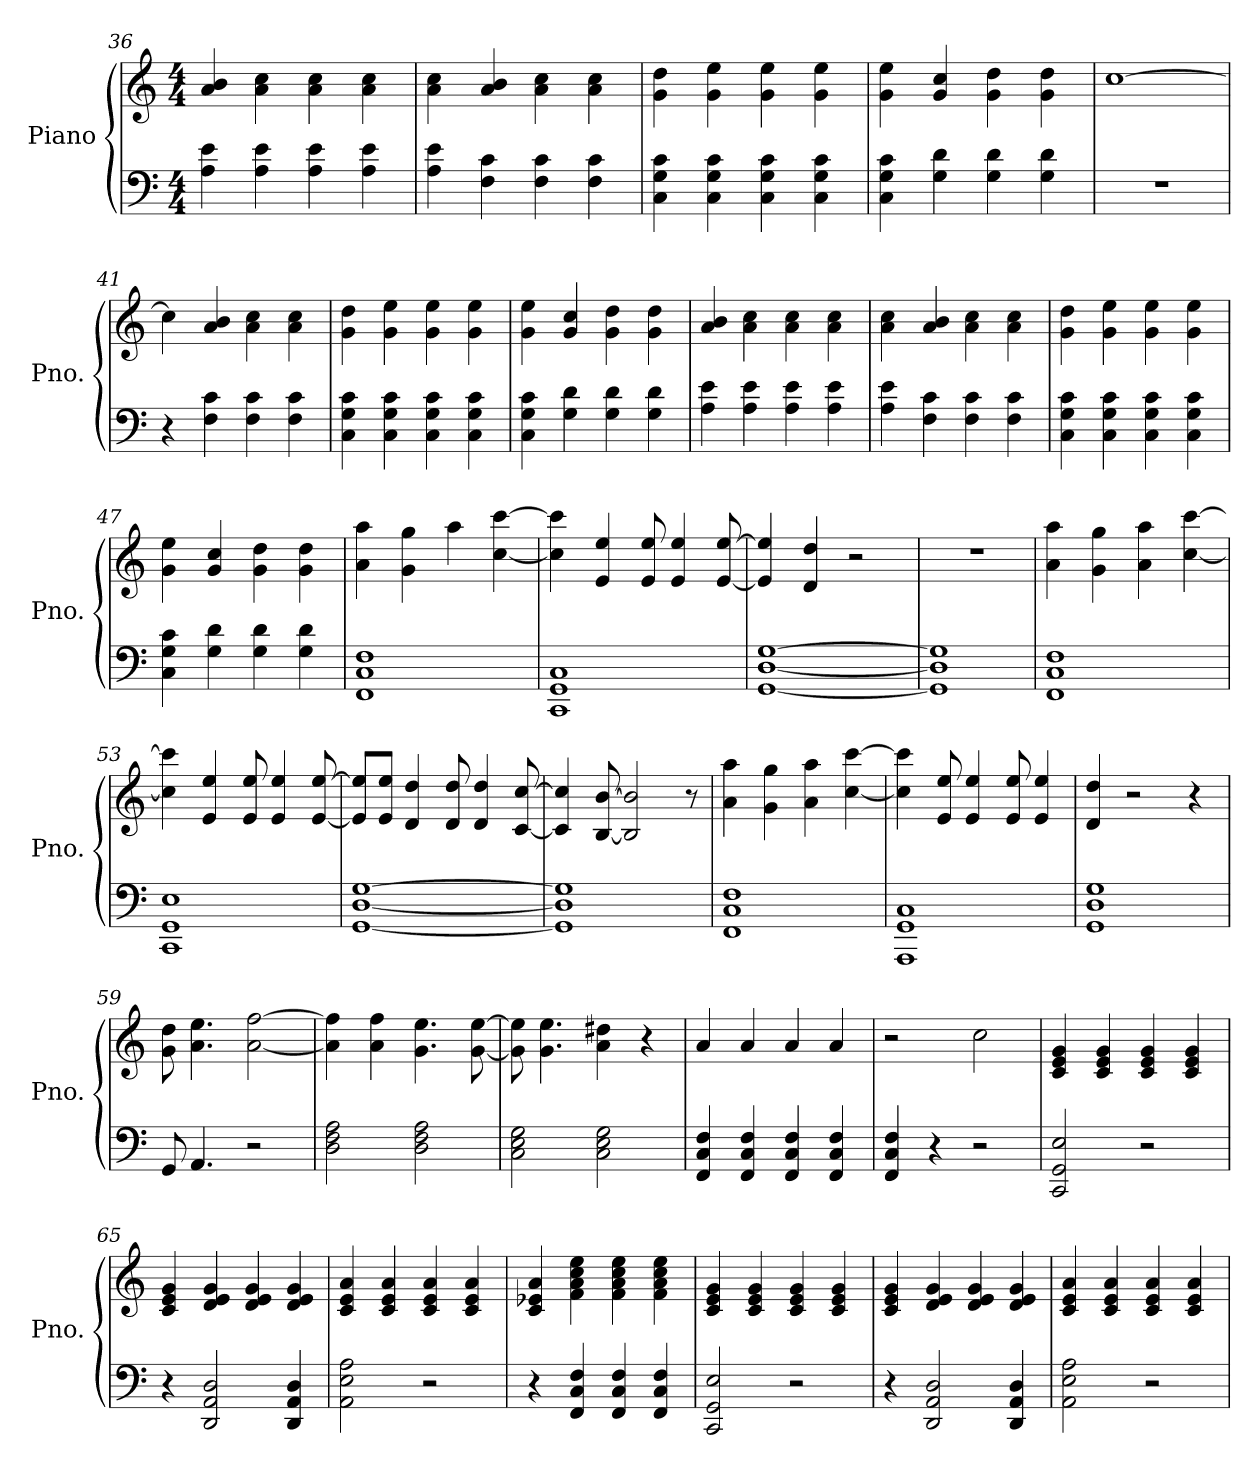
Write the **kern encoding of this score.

**kern	**kern
*part1	*part1
*staff2	*staff1
*I"Piano	*
*I'Pno.	*
*clefF4	*clefG2
*k[]	*k[]
*M4/4	*M4/4
=36	=36
4A\ 4e\	4a/ 4b/
4A\ 4e\	4a\ 4cc\
4A\ 4e\	4a\ 4cc\
4A\ 4e\	4a\ 4cc\
!!LO:PB:g=z
=37	=37
4A\ 4e\	4a\ 4cc\
4F\ 4c\	4a/ 4b/
4F\ 4c\	4a\ 4cc\
4F\ 4c\	4a\ 4cc\
=38	=38
4C\ 4G\ 4c\	4g\ 4dd\
4C\ 4G\ 4c\	4g\ 4ee\
4C\ 4G\ 4c\	4g\ 4ee\
4C\ 4G\ 4c\	4g\ 4ee\
=39	=39
4C\ 4G\ 4c\	4g\ 4ee\
4G\ 4d\	4g/ 4cc/
4G\ 4d\	4g\ 4dd\
4G\ 4d\	4g\ 4dd\
=40	=40
1r	[1cc
=41	=41
4r	4cc\]
4F\ 4c\	4a/ 4b/
4F\ 4c\	4a\ 4cc\
4F\ 4c\	4a\ 4cc\
=42	=42
4C\ 4G\ 4c\	4g\ 4dd\
4C\ 4G\ 4c\	4g\ 4ee\
4C\ 4G\ 4c\	4g\ 4ee\
4C\ 4G\ 4c\	4g\ 4ee\
=43	=43
4C\ 4G\ 4c\	4g\ 4ee\
4G\ 4d\	4g/ 4cc/
4G\ 4d\	4g\ 4dd\
4G\ 4d\	4g\ 4dd\
=44	=44
4A\ 4e\	4a/ 4b/
4A\ 4e\	4a\ 4cc\
4A\ 4e\	4a\ 4cc\
4A\ 4e\	4a\ 4cc\
!!LO:LB:g=z
=45	=45
4A\ 4e\	4a\ 4cc\
4F\ 4c\	4a/ 4b/
4F\ 4c\	4a\ 4cc\
4F\ 4c\	4a\ 4cc\
=46	=46
4C\ 4G\ 4c\	4g\ 4dd\
4C\ 4G\ 4c\	4g\ 4ee\
4C\ 4G\ 4c\	4g\ 4ee\
4C\ 4G\ 4c\	4g\ 4ee\
=47	=47
4C\ 4G\ 4c\	4g\ 4ee\
4G\ 4d\	4g/ 4cc/
4G\ 4d\	4g\ 4dd\
4G\ 4d\	4g\ 4dd\
=48	=48
1FF 1C 1F	4a\ 4aa\
.	4g\ 4gg\
.	4aa\
.	[4cc\ [4ccc\
=49	=49
1CC 1GG 1C	4cc\] 4ccc\]
.	4e/ 4ee/
.	8e/ 8ee/
.	4e/ 4ee/
.	[8e/ [8ee/
=50	=50
[1GG [1D [1G	4e/] 4ee/]
.	4d/ 4dd/
.	2r
=51	=51
1GG] 1D] 1G]	1r
=52	=52
1FF 1C 1F	4a\ 4aa\
.	4g\ 4gg\
.	4a\ 4aa\
.	[4cc\ [4ccc\
!!LO:LB:g=z
=53	=53
1CC 1GG 1E	4cc\] 4ccc\]
.	4e/ 4ee/
.	8e/ 8ee/
.	4e/ 4ee/
.	[8e/ [8ee/
=54	=54
[1GG [1D [1G	8e/] 8ee/]L
.	8e/ 8ee/J
.	4d/ 4dd/
.	8d/ 8dd/
.	4d/ 4dd/
.	[8c/ [8cc/
=55	=55
1GG] 1D] 1G]	4c/] 4cc/]
.	[8B/ [8b/
.	2B/] 2b/]
.	8r
=56	=56
1FF 1C 1F	4a\ 4aa\
.	4g\ 4gg\
.	4a\ 4aa\
.	[4cc\ [4ccc\
=57	=57
1AAA 1GG 1C	4cc\] 4ccc\]
.	8e/ 8ee/
.	4e/ 4ee/
.	8e/ 8ee/
.	4e/ 4ee/
=58	=58
1GG 1D 1G	4d/ 4dd/
.	2r
.	4r
=59	=59
8GG/	8g\ 8dd\
4.AA/	4.a\ 4.ee\
2r	[2a\ [2ff\
!!LO:LB:g=z
=60	=60
2D\ 2F\ 2A\	4a\] 4ff\]
.	4a\ 4ff\
2D\ 2F\ 2A\	4.g\ 4.ee\
.	[8g\ [8ee\
=61	=61
2C\ 2E\ 2G\	8g\] 8ee\]
.	4.g\ 4.ee\
2C\ 2E\ 2G\	4a\ 4dd#X\
.	4r
=62	=62
4FF/ 4C/ 4F/	4a/
4FF/ 4C/ 4F/	4a/
4FF/ 4C/ 4F/	4a/
4FF/ 4C/ 4F/	4a/
=63	=63
4FF/ 4C/ 4F/	2r
4r	.
2r	2cc\
=64	=64
2CC/ 2GG/ 2E/	4c/ 4e/ 4g/
.	4c/ 4e/ 4g/
2r	4c/ 4e/ 4g/
.	4c/ 4e/ 4g/
=65	=65
4r	4c/ 4e/ 4g/
2DD/ 2AA/ 2D/	4d/ 4e/ 4g/
.	4d/ 4e/ 4g/
4DD/ 4AA/ 4D/	4d/ 4e/ 4g/
=66	=66
2AA\ 2E\ 2A\	4c/ 4e/ 4a/
.	4c/ 4e/ 4a/
2r	4c/ 4e/ 4a/
.	4c/ 4e/ 4a/
=67	=67
4r	4c/ 4e-X/ 4a/
4FF/ 4C/ 4F/	4f\ 4a\ 4cc\ 4ee\
4FF/ 4C/ 4F/	4f\ 4a\ 4cc\ 4ee\
4FF/ 4C/ 4F/	4f\ 4a\ 4cc\ 4ee\
!!LO:LB:g=z
=68	=68
2CC/ 2GG/ 2E/	4c/ 4e/ 4g/
.	4c/ 4e/ 4g/
2r	4c/ 4e/ 4g/
.	4c/ 4e/ 4g/
=69	=69
4r	4c/ 4e/ 4g/
2DD/ 2AA/ 2D/	4d/ 4e/ 4g/
.	4d/ 4e/ 4g/
4DD/ 4AA/ 4D/	4d/ 4e/ 4g/
=70	=70
2AA\ 2E\ 2A\	4c/ 4e/ 4a/
.	4c/ 4e/ 4a/
2r	4c/ 4e/ 4a/
.	4c/ 4e/ 4a/
=	=
*-	*-
